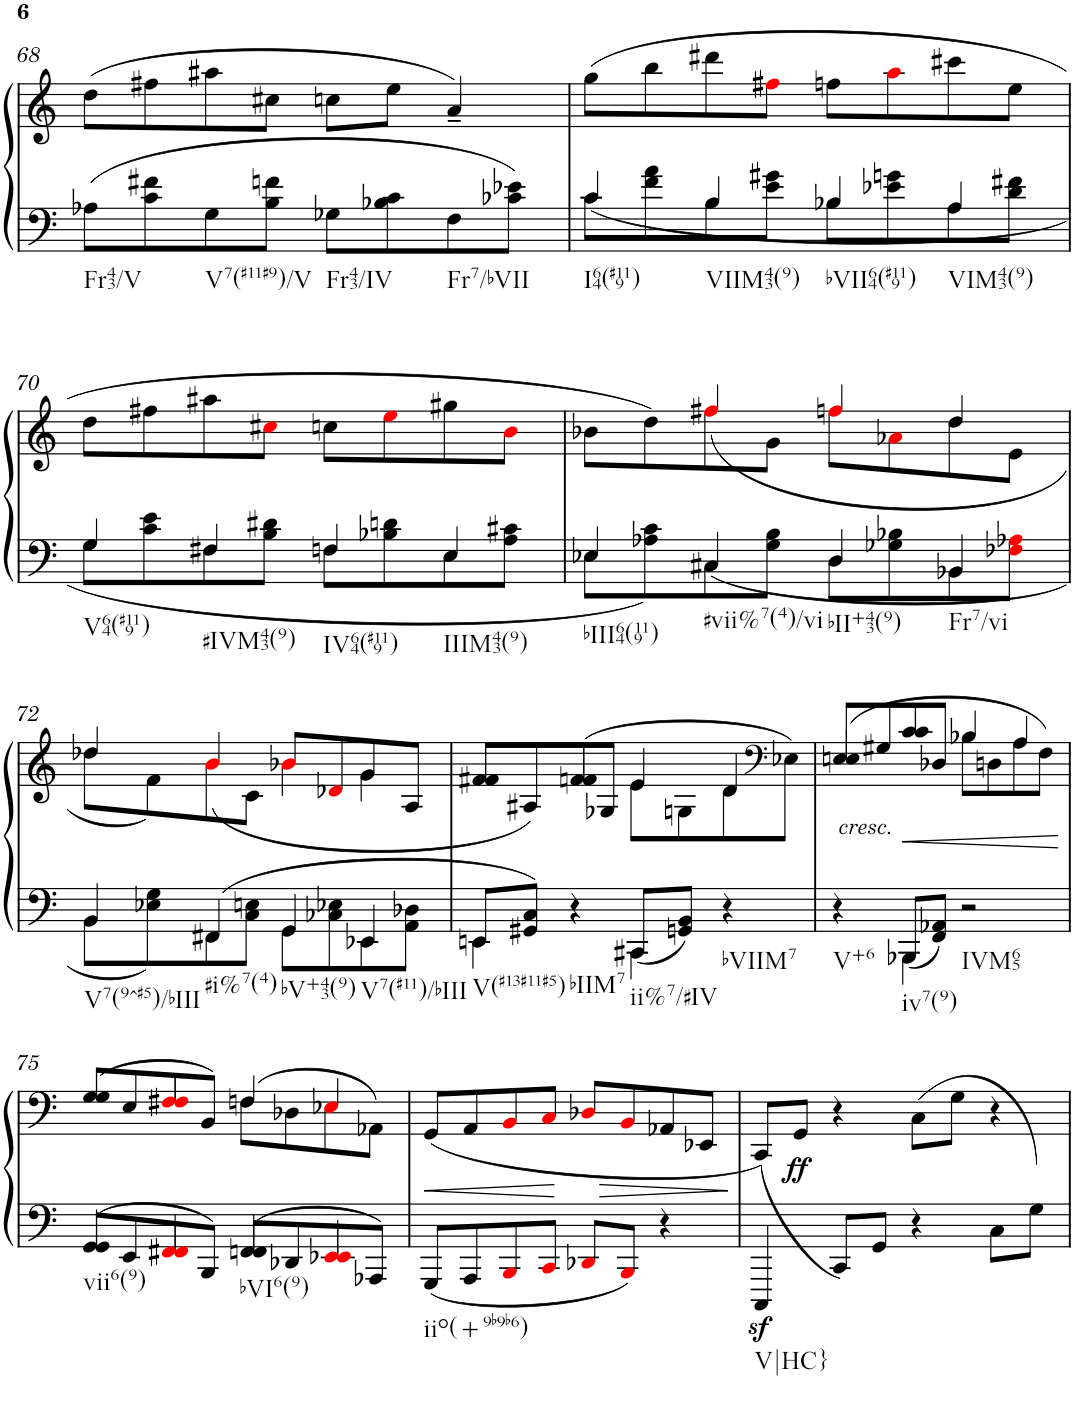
**kern	**kern	**dynam
*part1	*part1	*part1
*staff2	*staff1	*staff1/2
*I"Piano	*	*
*I'Pno.	*	*
!!LO:PB:g=z
*clefF4	*clefG2	*
*k[]	*k[]	*
*M2/2	*M2/2	*
=68	=68	=68
!LO:TX:b:t=Fr43/V	!	!
8A-X\L	(>8dd\L	.
8c\ 8f#X\	8ff#X\	.
!LO:TX:b:t=V7(#11#9)/V	!	!
8G\	8aa#X\	.
8B\ 8fn\J	8cc#X\J	.
!LO:TX:b:t=Fr43/IV	!	!
8G-X\L	8ccn\L	.
8B-X\ 8c\	8ee\J	.
!LO:TX:b:t=Fr7/bVII	!	!
8F\	4a~/)	.
8c-X\ 8e-X\J	.	.
=69	=69	=69
*^	*	*
!LO:TX:b:t=I64(#119)	!	!	!
4c/	8c\L	(>8gg\L	.
.	8f\ 8a\	8bb\	.
!LO:TX:b:t=VIIM43(9)	!	!	!
4B/	8B\	8ddd#X\	.
.	8e\ 8g#X\J	8ff#Xi\J	.
!LO:TX:b:t=bVII64(#119)	!	!	!
4B-X/	8B-\L	8ffn\L	.
.	8e-X\ 8gn\	8aai\	.
!LO:TX:b:t=VIM43(9)	!	!	!
4A/	8A\	8ccc#X\	.
.	8d\ 8f#X\J	8ee\J	.
!!LO:LB:g=z
=70	=70	=70	=70
!LO:TX:b:t=V64(#119)	!	!	!
4G/	8G\L	8dd\L	.
.	8c\ 8e\	8ff#X\	.
!LO:TX:b:t=#IVM43(9)	!	!	!
4F#X/	8F#\	8aa#X\	.
.	8B\ 8d#X\J	8cc#Xi\J	.
!LO:TX:b:t=IV64(#119)	!	!	!
4Fn/	8F\L	8ccn\L	.
.	8B-X\ 8dn\	8eei\	.
!LO:TX:b:t=IIIM43(9)	!	!	!
4E/	8E\	8gg#X\	.
.	8A\ 8c#X\J	8bi\J	.
=71	=71	=71	=71
*	*	*^	*
!LO:TX:b:t=bIII64(119)	!	!	!	!
4E-X/	8E-\L	8b-X\L	4ryy	.
.	8A-X\ 8c\	8dd\)	.	.
!LO:TX:b:t=#vii%7(4)/vi	!	!	!	!
4C#X/	8C#\	8ff#Xi\	(4ff#i/	.
.	8G\ 8B\J	8g\J	.	.
!LO:TX:b:t=bII+43(9)	!	!	!	!
4D/	8D\L	8ffni\L	4ffi/	.
.	8G-X\ 8B-X\	8a-Xi\	.	.
!LO:TX:b:t=Fr7/vi	!	!	!	!
4BB-X/	8BB-\	8dd\	4dd/	.
.	8F-Xi\ 8A-Xi\J	8e\J	.	.
!!LO:LB:g=z	!!
=72	=72	=72	=72	=72
!LO:TX:b:t=V7(9^#5)/bIII	!	!	!	!
4BB/	8BB\L	8dd-X\L	4dd-/	.
.	8E-X\ 8G\	8f\)	.	.
!LO:TX:b:t=#i%7(4)	!	!	!	!
4FF#X/	8FF#\	8bi\	(4bi/	.
.	8C\ 8En\J	8c\J	.	.
!LO:TX:b:t=bV+43(9)	!	!	!	!
4GG/	8GG\L	8b-Xi/L	4b-i\	.
.	8C-X\ 8E-X\	8d-Xi/	.	.
!LO:TX:b:t=V7(#11)/bIII	!	!	!	!
4EE-X/	8EE-\	8g/	4g\	.
.	8AA\ 8D-X\J	8A/J	.	.
=73	=73	=73	=73	=73
!LO:TX:b:t=V(#13#11#5)	!	!	!	!
8EEn/L	4EE\	8f#X/L	4f#/	.
8GG#X/ 8C/J	.	8A#X/)	.	.
!LO:TX:b:t=bIIM7	!	!	!	!
4r	4ryy	(>8fn/	4f/	.
.	.	8G-X/J	.	.
!LO:TX:b:t=ii%7/#IV	!	!	!	!
8CC#X/L	4CC#\	8e\L	4e/	.
8GGn/ 8BB/J	.	8Gn\	.	.
!LO:TX:b:t=bVIIM7	!	!	!	!
4r	4ryy	8d\	4d/	.
*	*	*clefF4	*	*
.	.	8E-X\J)	.	.
=74	=74	=74	=74	=74
!	!	!LO:TX:b:i:t=cresc.	!	!
!LO:TX:b:t=V+6	!	!	!	!
4r	4ryy	8En/L	(<4E/	.
.	.	8G#X/	.	.
!LO:TX:b:t=iv7(9)	!	!	!	!
!	!	!	!	!LO:HP:b
8BBB-X/L	4BBB-\	8c/	4c/	<
8FF/ 8AA-X/J)	.	8D-X/J	.	.
!LO:TX:b:t=IVM65	!	!	!	!
2r	2ryy	8B-X\L	4B-/	.
.	.	8Dn\	.	.
.	.	8A\	4A/	.
.	.	(8F\J	.	.
*v	*v	*	*	*
*	*v	*v	*
.	.	[
!!LO:LB:g=z
=75	=75	=75
*^	*^	*
!LO:TX:b:t=vii6(9)	!	!	!	!
8GG/L	(<4GG/	8G/L	(>4G/	.
8EE/	.	8E/	.	.
8FF#Xi/	4FF#i/	8F#Xi/	4F#i/	.
8BBB/J)	.	(8BB/J	.	.
!LO:TX:b:t=bVI6(9)	!	!	!	!
8FFn/L	4FF/	8Fn\L	(>4F/	.
8DD-X/	.	8D-X\	.	.
8EE-Xi/	4EE-i/	8E-Xi\	4E-i/	.
8AAA-X/J)	.	(8AA-X\J	.	.
*v	*v	*	*	*
*	*v	*v	*
=76	=76	=76
!LO:TX:b:t=iio(+9b9b6)	!	!
!	!	!LO:HP:b
8GGG/L	8GG/L	<
8AAA/	8AA/	.
8BBBi/	8BBi/	.
8CCi/J	8Ci/J	.
!	!	!LO:HP:n=1:b
8DD-Xi/L	8D-Xi/L	[ >
8BBBi/J	8BBi/	.
4r	8AA-X/	.
.	8EE-X/J	.
.	.	]
=77	=77	=77
!LO:TX:b:t=V|HC}	!	!
4CCCz</	(<8CC/L)	.
!	!	!LO:DY:b
.	8GG/J	ff
8CC/L)	4r	.
8GG/J	.	.
4r	(>8C\L	.
.	8G\J	.
8C\L	4r	.
8G\J)	.	.
=	=	=
*-	*-	*-
